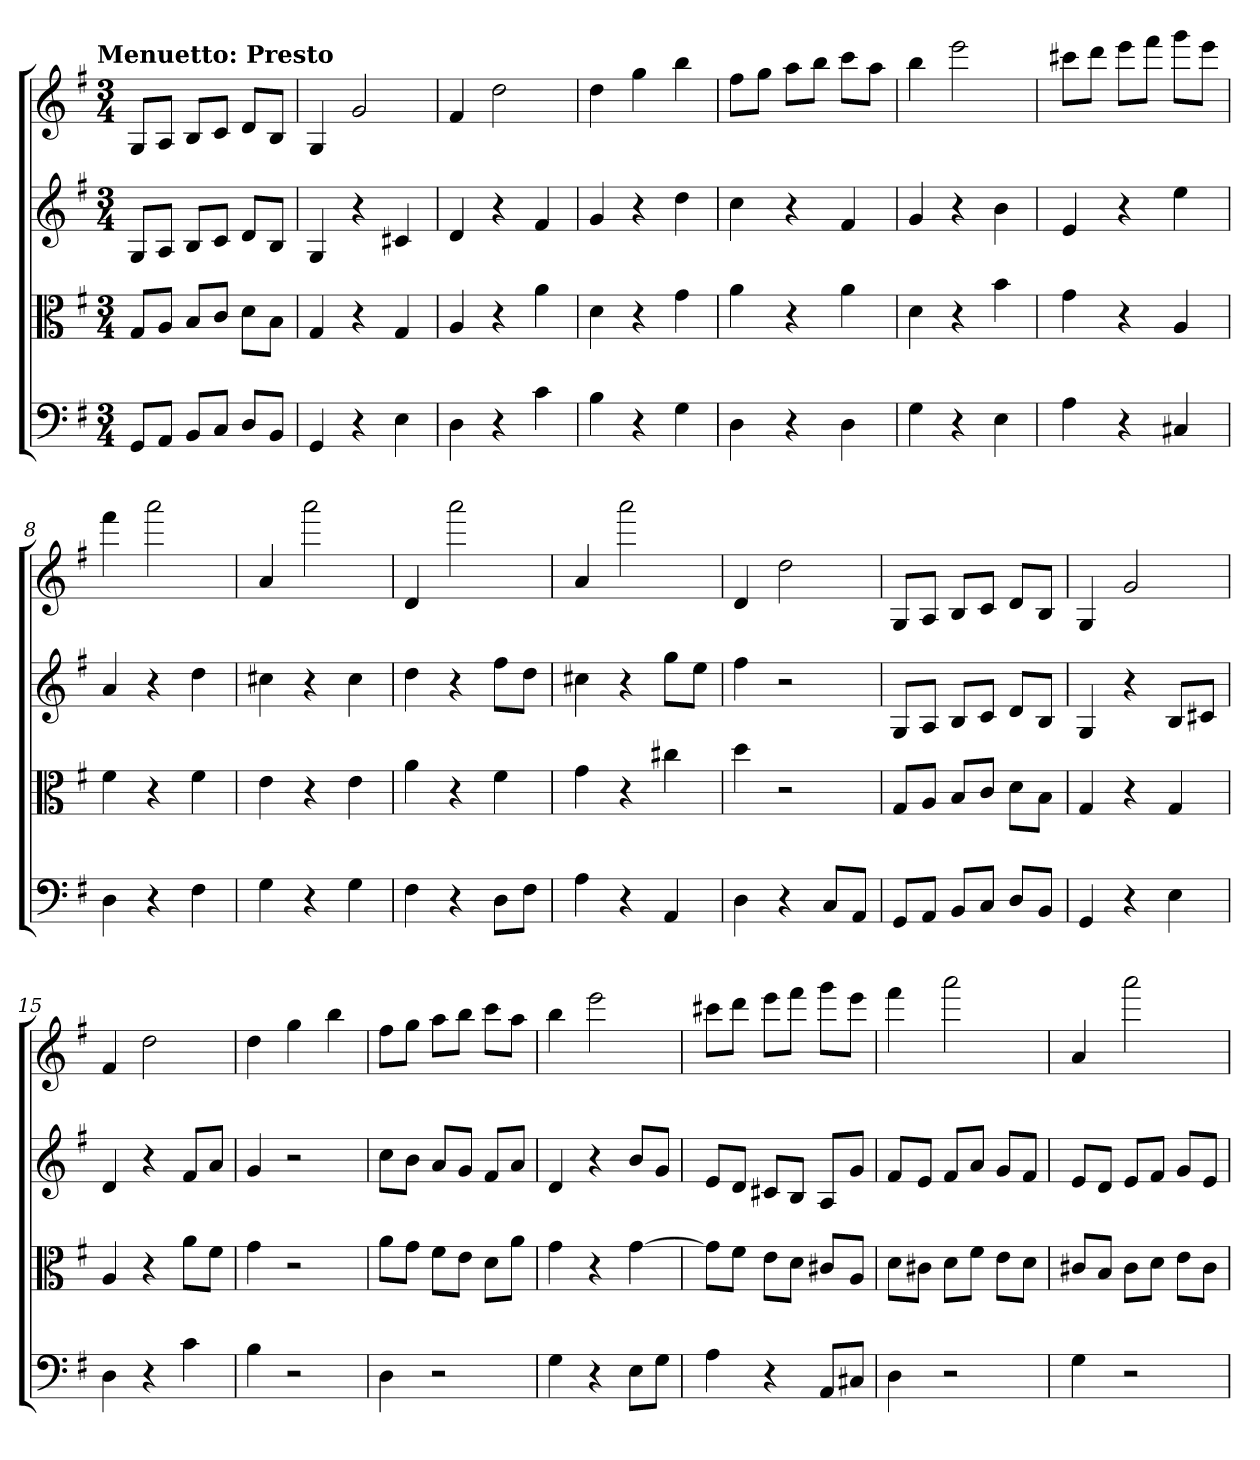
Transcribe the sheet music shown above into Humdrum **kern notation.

**kern	**kern	**kern	**kern
*part4	*part3	*part2	*part1
*staff4	*staff3	*staff2	*staff1
*clefF4	*clefC3	*	*
*k[f#]	*k[f#]	*k[f#]	*k[f#]
*G:	*G:	*G:	*G:
!!LO:TX:omd:t=Menuetto&colon; Presto
*M3/4	*M3/4	*M3/4	*M3/4
*MM184	*MM184	*MM184	*MM184
=	=	=	=
8GG/L	8G/L	8GL	8GL
8AA/J	8A/J	8AJ	8AJ
8BB/L	8B/L	8BL	8BL
8C/J	8c/J	8cJ	8cJ
8D/L	8d\L	8dL	8dL
8BB/J	8B\J	8BJ	8BJ
=2	=2	=2	=2
4GG	4G	4G	4G
4r	4r	4r	2g
4E	4G	4c#X	.
=3	=3	=3	=3
4D	4A	4d	4f#
4r	4r	4r	2dd
4c	4a	4f#	.
=4	=4	=4	=4
4B	4d	4g	4dd
4r	4r	4r	4gg
4G	4g	4dd	4bb
=5	=5	=5	=5
4D	4a	4cc	8ff#L
.	.	.	8ggJ
4r	4r	4r	8aaL
.	.	.	8bbJ
4D	4a	4f#	8cccL
.	.	.	8aaJ
=6	=6	=6	=6
4G	4d	4g	4bb
4r	4r	4r	2eee
4E	4b	4b	.
=7	=7	=7	=7
4A	4g	4e	8ccc#XL
.	.	.	8dddJ
4r	4r	4r	8eeeL
.	.	.	8fff#J
4C#X	4A	4ee	8gggL
.	.	.	8eeeJ
=8	=8	=8	=8
4D	4f#	4a	4fff#
4r	4r	4r	2aaa
4F#	4f#	4dd	.
=9	=9	=9	=9
4G	4e	4cc#X	4a
4r	4r	4r	2aaa
4G	4e	4cc#	.
=10	=10	=10	=10
4F#	4a	4dd	4d
4r	4r	4r	2aaa
8D\L	4f#	8ff#L	.
8F#\J	.	8ddJ	.
=11	=11	=11	=11
4A	4g	4cc#X	4a
4r	4r	4r	2aaa
4AA	4cc#X	8ggL	.
.	.	8eeJ	.
=12	=12	=12	=12
4D	4dd	4ff#	4d
4r	2r	2r	2dd
8C/L	.	.	.
8AA/J	.	.	.
=13	=13	=13	=13
8GG/L	8G/L	8GL	8GL
8AA/J	8A/J	8AJ	8AJ
8BB/L	8B/L	8BL	8BL
8C/J	8c/J	8cJ	8cJ
8D/L	8d\L	8dL	8dL
8BB/J	8B\J	8BJ	8BJ
=14	=14	=14	=14
4GG	4G	4G	4G
4r	4r	4r	2g
4E	4G	8BL	.
.	.	8c#XJ	.
=15	=15	=15	=15
4D	4A	4d	4f#
4r	4r	4r	2dd
4c	8a\L	8f#L	.
.	8f#\J	8aJ	.
=16	=16	=16	=16
4B	4g	4g	4dd
2r	2r	2r	4gg
.	.	.	4bb
=17	=17	=17	=17
4D	8a\L	8ccL	8ff#L
.	8g\J	8bJ	8ggJ
2r	8f#\L	8aL	8aaL
.	8e\J	8gJ	8bbJ
.	8d\L	8f#L	8cccL
.	8a\J	8aJ	8aaJ
=18	=18	=18	=18
4G	4g	4d	4bb
4r	4r	4r	2eee
8E\L	[4g	8bL	.
8G\J	.	8gJ	.
=19	=19	=19	=19
4A	8g\L]	8eL	8ccc#XL
.	8f#\J	8dJ	8dddJ
4r	8e\L	8c#XL	8eeeL
.	8d\J	8BJ	8fff#J
8AA/L	8c#X/L	8AL	8gggL
8C#X/J	8A/J	8gJ	8eeeJ
=20	=20	=20	=20
4D	8d\L	8f#L	4fff#
.	8c#X\J	8eJ	.
2r	8d\L	8f#L	2aaa
.	8f#\J	8aJ	.
.	8e\L	8gL	.
.	8d\J	8f#J	.
=21	=21	=21	=21
4G	8c#X/L	8eL	4a
.	8B/J	8dJ	.
2r	8c#\L	8eL	2aaa
.	8d\J	8f#J	.
.	8e\L	8gL	.
.	8c#\J	8eJ	.
=	=	=	=
*-	*-	*-	*-
